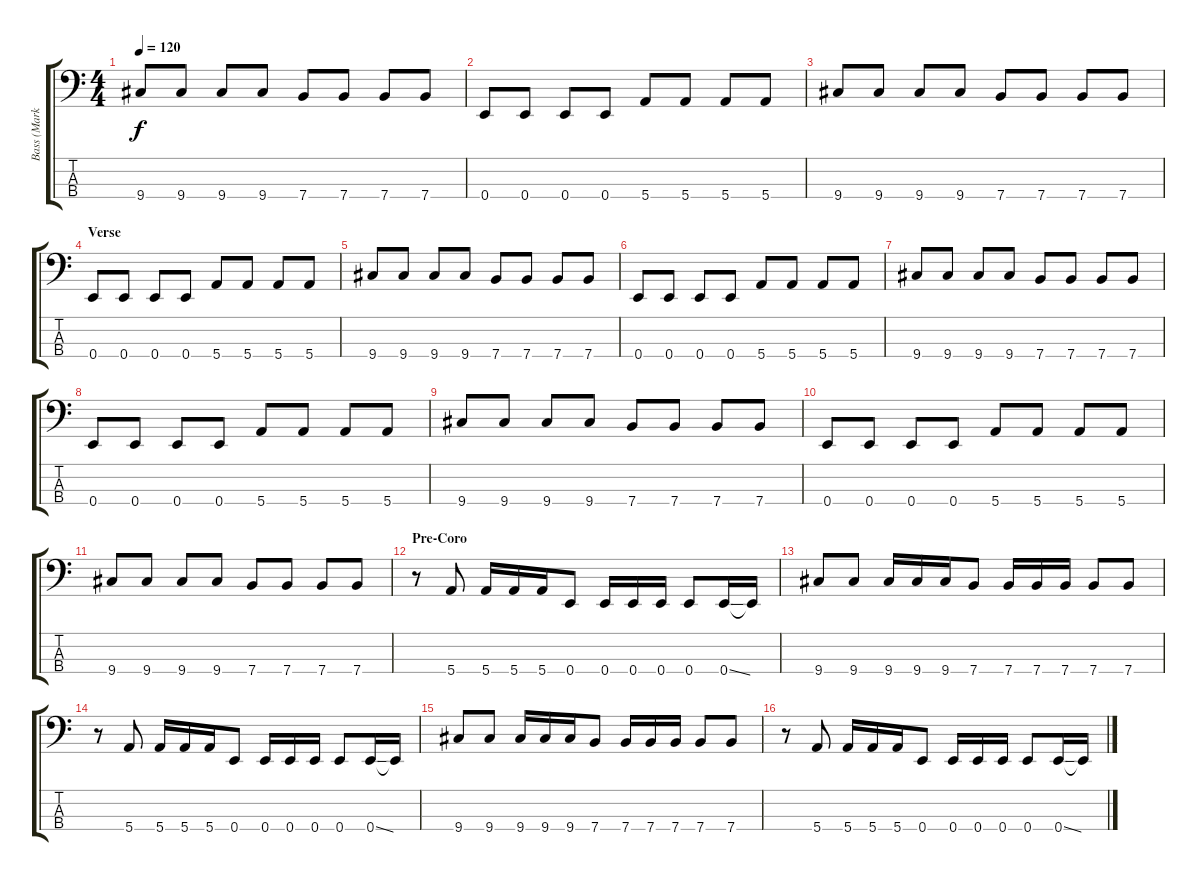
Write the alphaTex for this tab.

\track ("Bass (Mark Hoppus)" "Bass (Mark") {instrument electricbasspick}
\staff {score tabs}
\tuning (G2 D2 A1 E1) {hide}
\ts (4 4)
\tempo 120
\clef f4
\ks c
9.4.8{dy f} 9.4.8 9.4.8 9.4.8 7.4.8 7.4.8 7.4.8 7.4.8 |
0.4.8 0.4.8 0.4.8 0.4.8 5.4.8 5.4.8 5.4.8 5.4.8 |
9.4.8 9.4.8 9.4.8 9.4.8 7.4.8 7.4.8 7.4.8 7.4.8 |
\section ("" "Verse")
0.4.8 0.4.8 0.4.8 0.4.8 5.4.8 5.4.8 5.4.8 5.4.8 |
9.4.8 9.4.8 9.4.8 9.4.8 7.4.8 7.4.8 7.4.8 7.4.8 |
0.4.8 0.4.8 0.4.8 0.4.8 5.4.8 5.4.8 5.4.8 5.4.8 |
9.4.8 9.4.8 9.4.8 9.4.8 7.4.8 7.4.8 7.4.8 7.4.8 |
0.4.8 0.4.8 0.4.8 0.4.8 5.4.8 5.4.8 5.4.8 5.4.8 |
9.4.8 9.4.8 9.4.8 9.4.8 7.4.8 7.4.8 7.4.8 7.4.8 |
0.4.8 0.4.8 0.4.8 0.4.8 5.4.8 5.4.8 5.4.8 5.4.8 |
9.4.8 9.4.8 9.4.8 9.4.8 7.4.8 7.4.8 7.4.8 7.4.8 |
\section ("" "Pre-Coro")
r.8 5.4.8 5.4.16 5.4.16 5.4.16 0.4.8 0.4.16 0.4.16 0.4.16 0.4.8 0.4{ss}.16 0.4{t}.16 |
9.4.8 9.4.8 9.4.16 9.4.16 9.4.16 7.4.8 7.4.16 7.4.16 7.4.16 7.4.8 7.4.8 |
r.8 5.4.8 5.4.16 5.4.16 5.4.16 0.4.8 0.4.16 0.4.16 0.4.16 0.4.8 0.4{ss}.16 0.4{t}.16 |
9.4.8 9.4.8 9.4.16 9.4.16 9.4.16 7.4.8 7.4.16 7.4.16 7.4.16 7.4.8 7.4.8 |
r.8 5.4.8 5.4.16 5.4.16 5.4.16 0.4.8 0.4.16 0.4.16 0.4.16 0.4.8 0.4{ss}.16 0.4{t}.16
